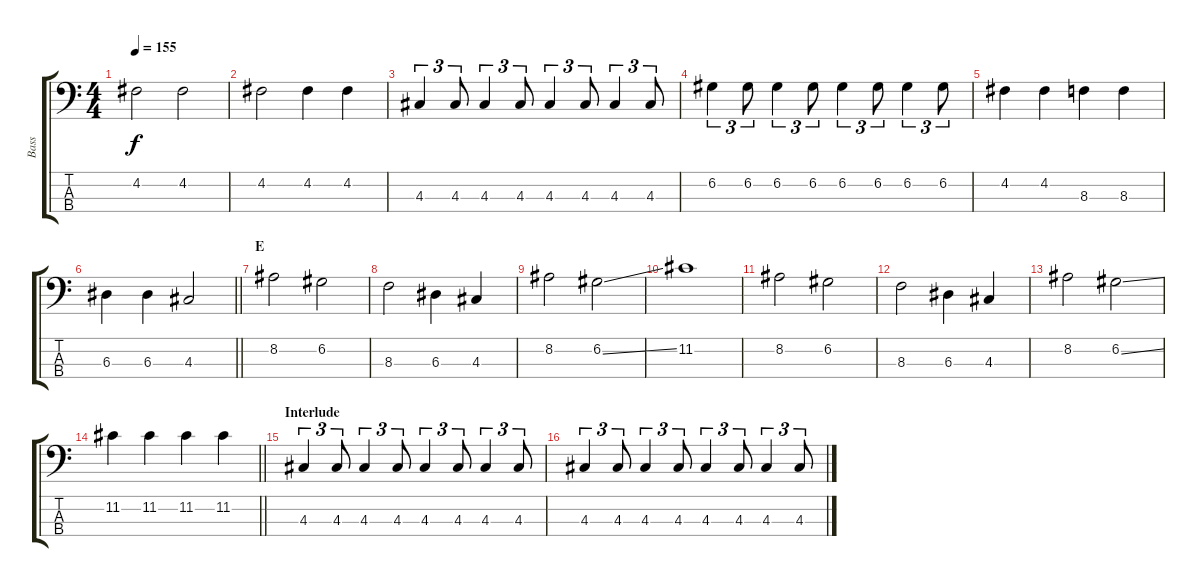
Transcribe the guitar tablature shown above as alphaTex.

\track ("Bass" "Bass") {instrument electricbassfinger}
\staff {score tabs}
\tuning (G2 D2 A1 E1) {hide}
\ts (4 4)
\tempo 155
\clef f4
\ks c
4.2.2{dy f} 4.2.2 |
4.2.2 4.2.4 4.2.4 |
4.3.4{tu (3 2)} 4.3.8{tu (3 2)} 4.3.4{tu (3 2)} 4.3.8{tu (3 2)} 4.3.4{tu (3 2)} 4.3.8{tu (3 2)} 4.3.4{tu (3 2)} 4.3.8{tu (3 2)} |
6.2.4{tu (3 2)} 6.2.8{tu (3 2)} 6.2.4{tu (3 2)} 6.2.8{tu (3 2)} 6.2.4{tu (3 2)} 6.2.8{tu (3 2)} 6.2.4{tu (3 2)} 6.2.8{tu (3 2)} |
4.2.4 4.2.4 8.3.4 8.3.4 |
\barLineRight lightlight
6.3.4 6.3.4 4.3.2 |
\section ("" "E")
8.2.2 6.2.2 |
8.3.2 6.3.4 4.3.4 |
8.2.2 6.2{ss}.2 |
11.2.1 |
8.2.2 6.2.2 |
8.3.2 6.3.4 4.3.4 |
8.2.2 6.2{ss}.2 |
\barLineRight lightlight
11.2.4 11.2.4 11.2.4 11.2.4 |
\section ("" "Interlude")
4.3.4{tu (3 2)} 4.3.8{tu (3 2)} 4.3.4{tu (3 2)} 4.3.8{tu (3 2)} 4.3.4{tu (3 2)} 4.3.8{tu (3 2)} 4.3.4{tu (3 2)} 4.3.8{tu (3 2)} |
4.3.4{tu (3 2)} 4.3.8{tu (3 2)} 4.3.4{tu (3 2)} 4.3.8{tu (3 2)} 4.3.4{tu (3 2)} 4.3.8{tu (3 2)} 4.3.4{tu (3 2)} 4.3.8{tu (3 2)}
